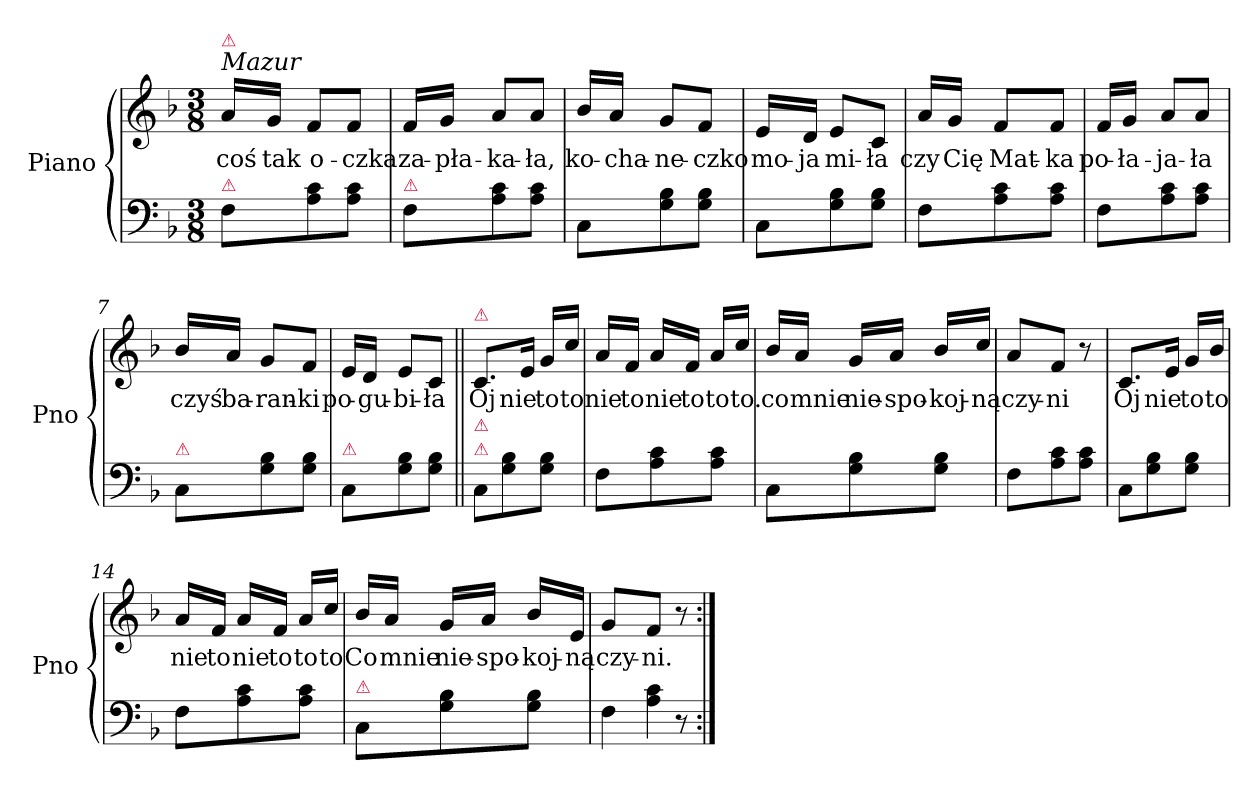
**kern	**kern	**text
*part2	*part1	*part1
*staff2	*staff1	*staff1
*I"Piano	*I"Piano	*
*I'Pno	*I'Pno	*
*clefF4	*clefG2	*
*k[b-]	*k[b-]	*
*M3/8	*M3/8	*
=1	=1	=1
!	!LO:TX:a:i:t=Mazur	!
!	!LO:TX:a:color=crimson:t=⚠	!
!LO:TX:a:color=crimson:t=⚠	!	!
8F\L	16a/LL	coś
.	16g/JJ	tak
8A\ 8c\	8f/L	o-
8A\ 8c\J	8f/J	-czka
=2	=2	=2
!LO:TX:a:color=crimson:t=⚠	!	!
8F\L	16f/LL	za-
.	16g/JJ	-pła-
8A\ 8c\	8a/L	-ka-
8A\ 8c\J	8a/J	-ła,
=3	=3	=3
8C\L	16b-/LL	ko-
.	16a/JJ	-cha-
8G\ 8B-\	8g/L	-ne-
8G\ 8B-\J	8f/J	-czko
=4	=4	=4
8C\L	16e/LL	mo-
.	16d/JJ	-ja
8G\ 8B-\	8e/L	mi-
8G\ 8B-\J	8c/J	-ła
=5	=5	=5
8F\L	16a/LL	czy
.	16g/JJ	Cię
8A\ 8c\	8f/L	Mat-
8A\ 8c\J	8f/J	-ka
=6	=6	=6
8F\L	16f/LL	po-
.	16g/JJ	-ła-
8A\ 8c\	8a/L	-ja-
8A\ 8c\J	8a/J	-ła
=7	=7	=7
!LO:TX:a:color=crimson:t=⚠	!	!
8C/L	16b-/LL	czyś
.	16a/JJ	ba-
8G\ 8B-\	8g/L	-ran-
8G\ 8B-\J	8f/J	-ki
=8	=8	=8
!LO:TX:a:color=crimson:t=⚠	!	!
8C/L	16e/LL	po-
.	16d/JJ	-gu-
8G\ 8B-\	8e/L	-bi-
8G\ 8B-\J	8c/J	-ła
=9||	=9||	=9||
!	!LO:TX:a:color=crimson:t=⚠	!
!LO:TX:a:color=crimson:t=⚠	!	!
!LO:TX:a:color=crimson:t=⚠	!	!
8C/L	8.c/L	Oj
8G\ 8B-\	.	.
.	16e/Jk	nie
8G\ 8B-\J	16g/LL	to
.	16cc/JJ	to
=10	=10	=10
8F\L	16a/LL	nie
.	16f/JJ	to
8A\ 8c\	16a/LL	nie
.	16f/JJ	to
8A\ 8c\J	16a/LL	to
.	16cc/JJ	to.
=11	=11	=11
8C\L	16b-/LL	co
.	16a/JJ	mnie
8G\ 8B-\	16g/LL	nie-
.	16a/JJ	-spo-
8G\ 8B-\J	16b-/LL	-koj-
.	16cc/JJ	-ną
=12	=12	=12
8F\L	8a/L	czy-
8A\ 8c\	8f/J	-ni
8A\ 8c\J	8r	.
=13	=13	=13
8C\L	8.c/L	Oj
8G\ 8B-\	.	.
.	16e/Jk	nie
8G\ 8B-\J	16g/LL	to
.	16b-/JJ	to
=14	=14	=14
8F\L	16a/LL	nie
.	16f/JJ	to
8A\ 8c\	16a/LL	nie
.	16f/JJ	to
8A\ 8c\J	16a/LL	to
.	16cc/JJ	to
=15	=15	=15
!LO:TX:a:color=crimson:t=⚠	!	!
8C/L	16b-/LL	Co
.	16a/JJ	mnie
8G\ 8B-\	16g/LL	nie-
.	16a/JJ	-spo-
8G\ 8B-\J	16b-/LL	-koj-
.	16e/JJ	-ną
=16	=16	=16
!LO:N:vis=4	!	!
8F\	8g/L	czy-
!LO:N:vis=4	!	!
8A\ 8c\	8f/J	-ni.
8r	8r	.
=:|!	=:|!	=:|!
*-	*-	*-
